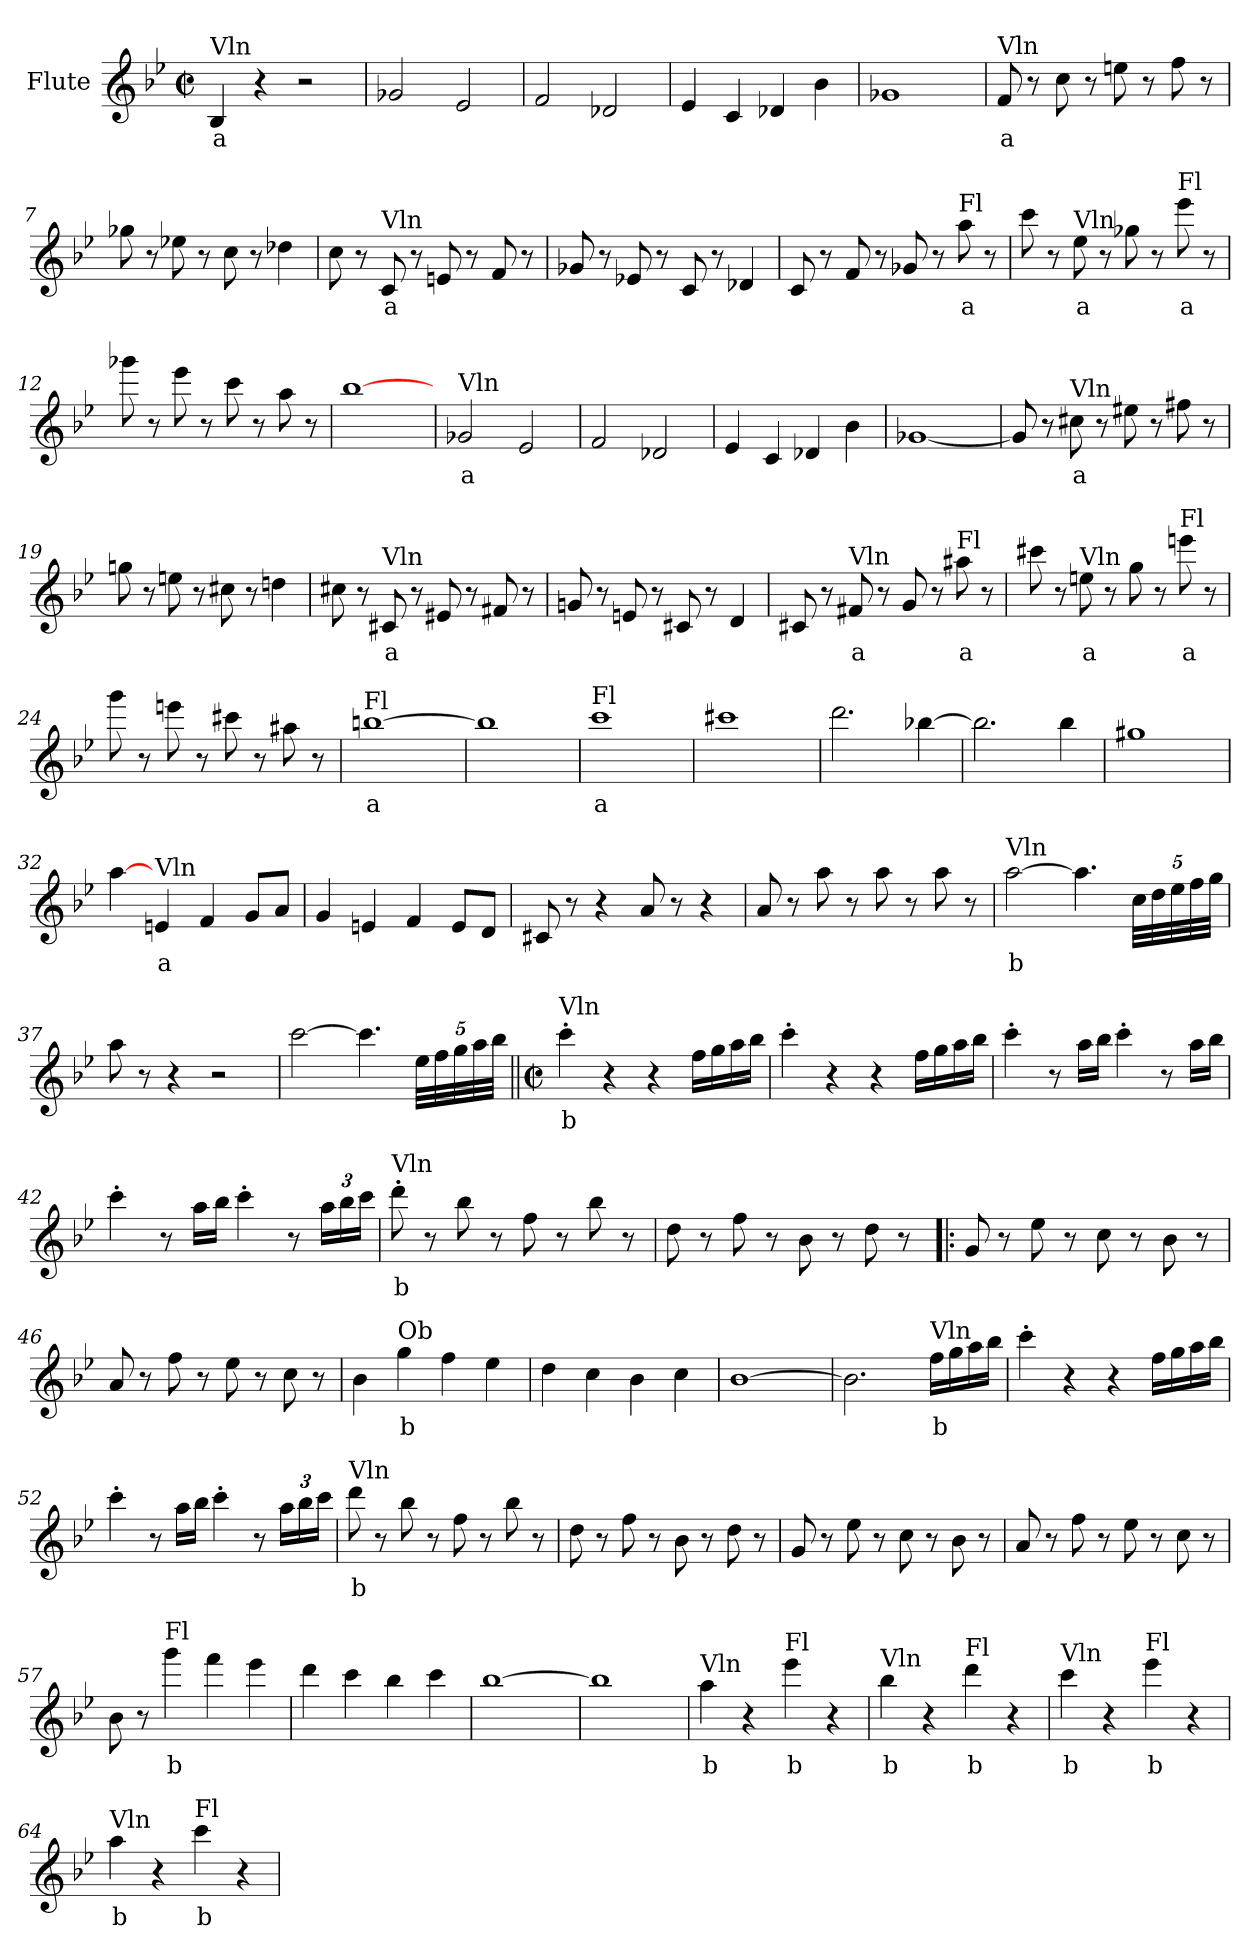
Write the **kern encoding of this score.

**kern	**text
*part1	*part1
*staff1	*staff1
*I"Flute	*
*I'Fl	*
*clefG2	*
*k[b-e-]	*
*M2/2	*
*met(c|)	*
=1	=1
*MM66	*
!LO:TX:a:t=Vln	!
!	!LO:LY:b:color=#FF0000
4B-	a
4r	.
2r	.
=2	=2
2g-X	.
2e-	.
=3	=3
2f	.
2d-X	.
=4	=4
4e-	.
4c	.
4d-X	.
4b-	.
=5	=5
1g-X	.
=6	=6
!LO:TX:a:t=Vln	!
!	!LO:LY:b:color=#FF0000
8f	a
8r	.
8cc	.
8r	.
8een	.
8r	.
8ff	.
8r	.
=7	=7
8gg-X	.
8r	.
8ee-X	.
8r	.
8cc	.
8r	.
4dd-X	.
=8	=8
8cc	.
8r	.
!LO:TX:a:t=Vln	!
!	!LO:LY:b:color=#FF0000
8c	a
8r	.
8en	.
8r	.
8f	.
8r	.
!!LO:PB:g=z
=9	=9
8g-X	.
8r	.
8e-X	.
8r	.
8c	.
8r	.
4d-X	.
=10	=10
8c	.
8r	.
8f	.
8r	.
8g-X	.
8r	.
!LO:TX:a:t=Fl	!
!	!LO:LY:b:color=#FF0000
8aa	a
8r	.
=11	=11
8ccc	.
8r	.
!LO:TX:a:t=Vln	!
!	!LO:LY:b:color=#FF0000
8ee-	a
8r	.
8gg-X	.
8r	.
!LO:TX:a:t=Fl	!
!	!LO:LY:b:color=#FF0000
8eee-	a
8r	.
=12	=12
8ggg-X	.
8r	.
8eee-	.
8r	.
8ccc	.
8r	.
8aa	.
8r	.
=13	=13
[1bb-	.
=14	=14
!LO:TX:a:t=Vln	!
!	!LO:LY:b:color=#FF0000
2g-X	a
2e-	.
=15	=15
2f	.
2d-X	.
!!LO:PB:g=z
=16	=16
4e-	.
4c	.
4d-X	.
4b-	.
=17	=17
[1g-X	.
=18	=18
8g-]	.
8r	.
!LO:TX:a:t=Vln	!
!	!LO:LY:b:color=#FF0000
8cc#X	a
8r	.
8ee#X	.
8r	.
8ff#X	.
8r	.
=19	=19
8ggn	.
8r	.
8een	.
8r	.
8cc#X	.
8r	.
4ddn	.
=20	=20
8cc#X	.
8r	.
!LO:TX:a:t=Vln	!
!	!LO:LY:b:color=#FF0000
8c#X	a
8r	.
8e#X	.
8r	.
8f#X	.
8r	.
=21	=21
8gn	.
8r	.
8en	.
8r	.
8c#X	.
8r	.
4d	.
!!LO:PB:g=z
=22	=22
8c#X	.
8r	.
!LO:TX:a:t=Vln	!
!	!LO:LY:b:color=#FF0000
8f#X	a
8r	.
8g	.
8r	.
!LO:TX:a:t=Fl	!
!	!LO:LY:b:color=#FF0000
8aa#X	a
8r	.
=23	=23
8ccc#X	.
8r	.
!LO:TX:a:t=Vln	!
!	!LO:LY:b:color=#FF0000
8een	a
8r	.
8gg	.
8r	.
!LO:TX:a:t=Fl	!
!	!LO:LY:b:color=#FF0000
8eeen	a
8r	.
=24	=24
8ggg	.
8r	.
8eeen	.
8r	.
8ccc#X	.
8r	.
8aa#X	.
8r	.
=25	=25
!LO:TX:a:t=Fl	!
!	!LO:LY:b:color=#FF0000
[1bbn	a
=26	=26
1bb]	.
!!LO:PB:g=z
=27	=27
!LO:TX:a:t=Fl	!
!	!LO:LY:b:color=#FF0000
1ccc	a
=28	=28
1ccc#X	.
=29	=29
2.ddd	.
[4bb-X	.
=30	=30
2.bb-]	.
4bb-	.
=31	=31
1gg#X	.
=32	=32
[4aa	.
!LO:TX:a:t=Vln	!
!	!LO:LY:b:color=#FF0000
4en	a
4f	.
8g/L	.
8a/J	.
=33	=33
4g	.
4en	.
4f	.
8e/L	.
8d/J	.
!!LO:PB:g=z
=34	=34
8c#X	.
8r	.
4r	.
8a/	.
8r	.
4r	.
=35	=35
8a/	.
8r	.
8aa	.
8r	.
8aa	.
8r	.
8aa	.
8r	.
=36	=36
!LO:TX:a:t=Vln	!
!	!LO:LY:b:color=#FF0000
[2aa\	b
4.aa\]	.
*Xbrackettup	*
40cc\LLL	.
40dd\	.
40ee-\	.
40ff\	.
40gg\JJJ	.
=37	=37
8aa\	.
8r	.
4r	.
2r	.
=38	=38
[2ccc\	.
4.ccc\]	.
40ee-\LLL	.
40ff\	.
40gg\	.
40aa\	.
40bb-\JJJ	.
!!LO:PB:g=z
=39||	=39||
*M2/2	*
*met(c|)	*
!LO:TX:a:t=Vln	!
!	!LO:LY:b:color=#FF0000
4ccc'\	b
4r	.
4r	.
16ff\LL	.
16gg\	.
16aa\	.
16bb-\JJ	.
=40	=40
4ccc'\	.
4r	.
4r	.
16ff\LL	.
16gg\	.
16aa\	.
16bb-\JJ	.
=41	=41
4ccc'\	.
8r	.
16aa\LL	.
16bb-\JJ	.
4ccc'\	.
8r	.
16aa\LL	.
16bb-\JJ	.
=42	=42
4ccc'\	.
8r	.
16aa\LL	.
16bb-\JJ	.
4ccc'\	.
8r	.
24aa\LL	.
24bb-\	.
24ccc\JJ	.
=43	=43
!LO:TX:a:t=Vln	!
!	!LO:LY:b:color=#FF0000
8ddd'\	b
8r	.
8bb-	.
8r	.
8ff	.
8r	.
8bb-	.
8r	.
=44	=44
8dd	.
8r	.
8ff	.
8r	.
8b-	.
8r	.
8dd	.
8r	.
!!LO:PB:g=z
=45!|:	=45!|:
8g	.
8r	.
8ee-	.
8r	.
8cc	.
8r	.
8b-	.
8r	.
=46	=46
8a	.
8r	.
8ff	.
8r	.
8ee-	.
8r	.
8cc	.
8r	.
=47	=47
4b-	.
!LO:TX:a:t=Ob	!
!	!LO:LY:b:color=#FF0000
4gg	b
4ff	.
4ee-	.
=48	=48
4dd	.
4cc	.
4b-	.
4cc	.
=49	=49
[1b-	.
=50	=50
2.b-]	.
!LO:TX:a:t=Vln	!
!	!LO:LY:b:color=#FF0000
16ff\LL	b
16gg\	.
16aa\	.
16bb-\JJ	.
=51	=51
4ccc'\	.
4r	.
4r	.
16ff\LL	.
16gg\	.
16aa\	.
16bb-\JJ	.
!!LO:PB:g=z
=52	=52
4ccc'\	.
8r	.
16aa\LL	.
16bb-\JJ	.
4ccc'\	.
8r	.
24aa\LL	.
24bb-\	.
24ccc\JJ	.
=53	=53
!LO:TX:a:t=Vln	!
!	!LO:LY:b:color=#FF0000
8ddd\	b
8r	.
8bb-	.
8r	.
8ff	.
8r	.
8bb-	.
8r	.
=54	=54
8dd	.
8r	.
8ff	.
8r	.
8b-	.
8r	.
8dd	.
8r	.
=55	=55
8g	.
8r	.
8ee-	.
8r	.
8cc	.
8r	.
8b-	.
8r	.
=56	=56
8a	.
8r	.
8ff	.
8r	.
8ee-	.
8r	.
8cc	.
8r	.
!!LO:PB:g=z
=57	=57
8b-	.
8r	.
!LO:TX:a:t=Fl	!
!	!LO:LY:b:color=#FF0000
4ggg	b
4fff	.
4eee-	.
=58	=58
4ddd	.
4ccc	.
4bb-	.
4ccc	.
=59	=59
[1bb-	.
=60	=60
1bb-]	.
=61	=61
!LO:TX:a:t=Vln	!
!	!LO:LY:b:color=#FF0000
4aa\	b
4r	.
!LO:TX:a:t=Fl	!
!	!LO:LY:b:color=#FF0000
4eee-	b
4r	.
=62	=62
!LO:TX:a:t=Vln	!
!	!LO:LY:b:color=#FF0000
4bb-\	b
4r	.
!LO:TX:a:t=Fl	!
!	!LO:LY:b:color=#FF0000
4ddd	b
4r	.
=63	=63
!LO:TX:a:t=Vln	!
!	!LO:LY:b:color=#FF0000
4ccc\	b
4r	.
!LO:TX:a:t=Fl	!
!	!LO:LY:b:color=#FF0000
4eee-	b
4r	.
!!LO:PB:g=z
=64	=64
!LO:TX:a:t=Vln	!
!	!LO:LY:b:color=#FF0000
4aa\	b
4r	.
!LO:TX:a:t=Fl	!
!	!LO:LY:b:color=#FF0000
4ccc	b
4r	.
=	=
*-	*-
